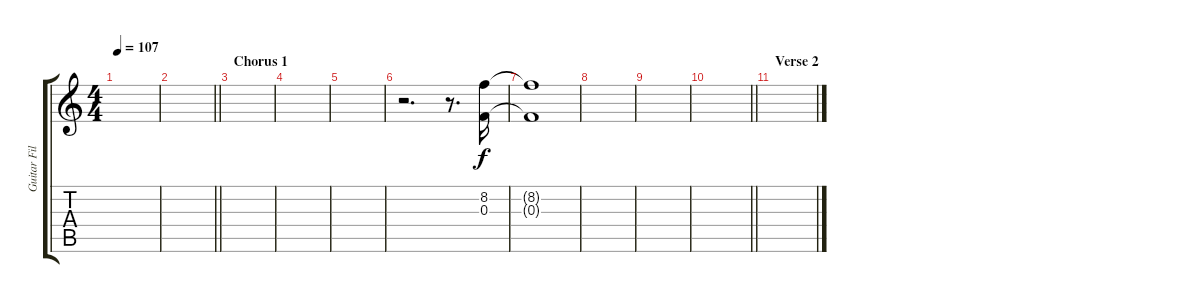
\track ("Guitar Fills" "Guitar Fil") {instrument distortionguitar}
\staff {score tabs}
\tuning (D4 A3 F3 C3 G2 D2) {hide}
\ts (4 4)
\tempo 107
\clef g2
\ks c
|
\barLineRight lightlight
|
\section ("" "Chorus 1")
|
|
|
r.2{d} r.8{d} (8.2 0.3).16{volume 3} |
(8.2{t} 0.3{t}).1 |
|
|
\barLineRight lightlight
|
\section ("" "Verse 2")
